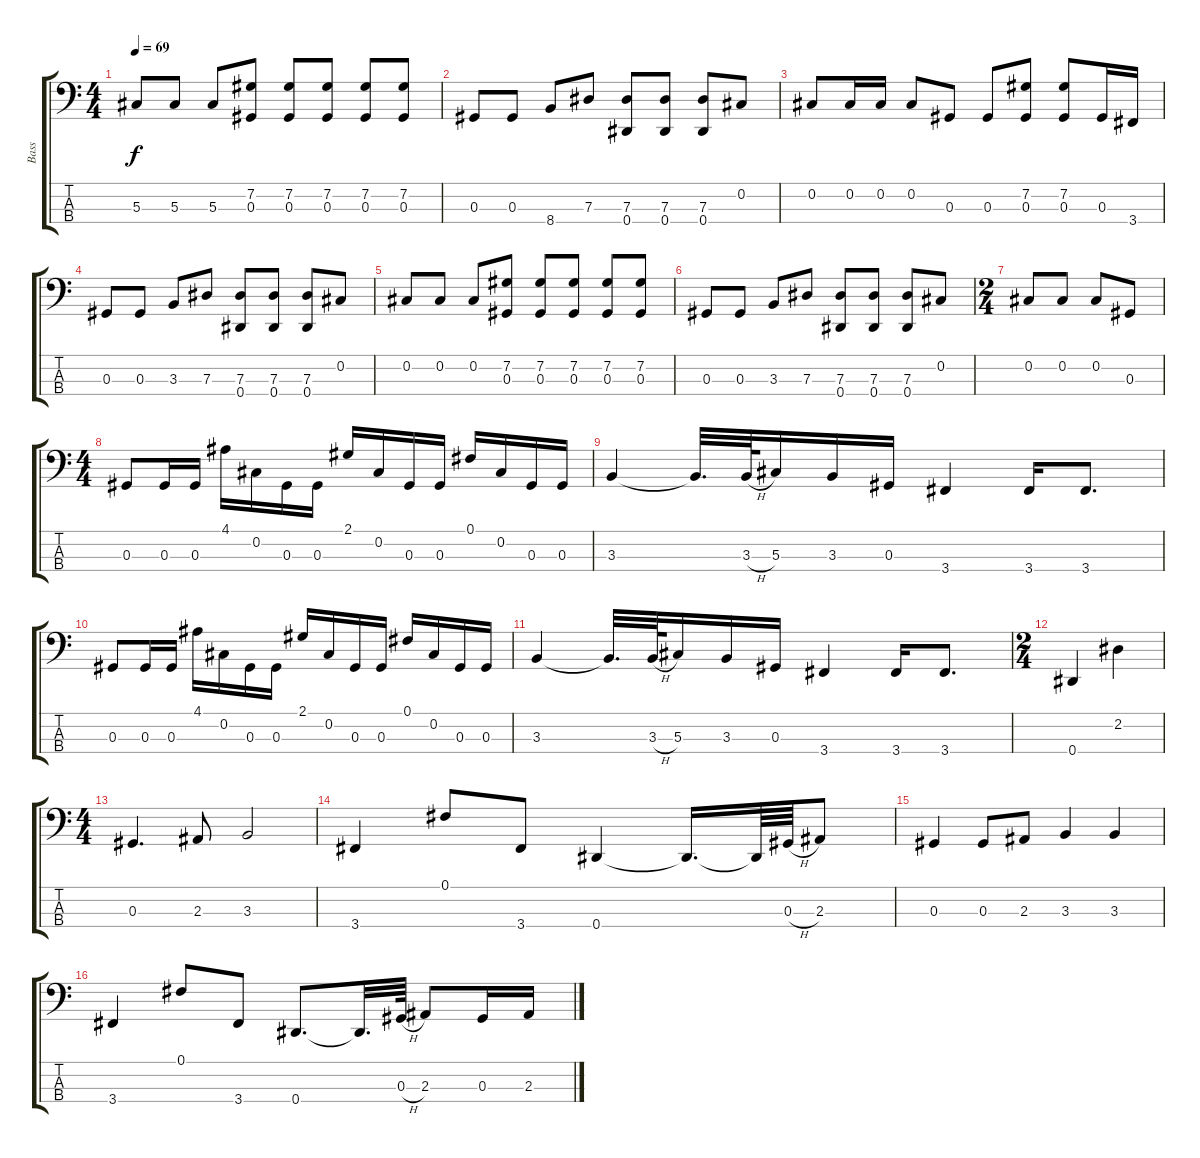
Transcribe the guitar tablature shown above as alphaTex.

\track ("Bass" "Bass") {instrument electricbasspick}
\staff {score tabs}
\tuning (Gb2 Db2 Ab1 Eb1) {hide}
\ts (4 4)
\tempo 69
\clef f4
\ks c
5.3.8{dy f} 5.3.8 5.3.8 (7.2 0.3).8 (7.2 0.3).8 (7.2 0.3).8 (7.2 0.3).8 (7.2 0.3).8 |
0.3.8 0.3.8 8.4.8 7.3.8 (7.3 0.4).8 (7.3 0.4).8 (7.3 0.4).8 0.2.8 |
0.2.8 0.2.16 0.2.16 0.2.8 0.3.8 0.3.8 (7.2 0.3).8 (7.2 0.3).8 0.3.16 3.4.16 |
0.3.8 0.3.8 3.3.8 7.3.8 (7.3 0.4).8 (7.3 0.4).8 (7.3 0.4).8 0.2.8 |
0.2.8 0.2.8 0.2.8 (7.2 0.3).8 (7.2 0.3).8 (7.2 0.3).8 (7.2 0.3).8 (7.2 0.3).8 |
0.3.8 0.3.8 3.3.8 7.3.8 (7.3 0.4).8 (7.3 0.4).8 (7.3 0.4).8 0.2.8 |
\ts (2 4)
0.2.8 0.2.8 0.2.8 0.3.8 |
\ts (4 4)
0.3.8 0.3.16 0.3.16 4.1.16 0.2.16 0.3.16 0.3.16 2.1.16 0.2.16 0.3.16 0.3.16 0.1.16 0.2.16 0.3.16 0.3.16 |
3.3.4 3.3{t}.32{d} 3.3{h}.64 5.3.16 3.3.16 0.3.16 3.4.4 3.4.16 3.4.8{d} |
0.3.8 0.3.16 0.3.16 4.1.16 0.2.16 0.3.16 0.3.16 2.1.16 0.2.16 0.3.16 0.3.16 0.1.16 0.2.16 0.3.16 0.3.16 |
3.3.4 3.3{t}.32{d} 3.3{h}.64 5.3.16 3.3.16 0.3.16 3.4.4 3.4.16 3.4.8{d} |
\ts (2 4)
0.4.4 2.2.4 |
\ts (4 4)
0.3.4{d} 2.3.8 3.3.2 |
3.4.4 0.1.8 3.4.8 0.4.4 0.4{t}.16{d} 0.4{t}.64 0.3{h}.64 2.3.8 |
0.3.4 0.3.8 2.3.8 3.3.4 3.3.4 |
3.4.4 0.1.8 3.4.8 0.4.8{d} 0.4{t}.32{d} 0.3{h}.64 2.3.8 0.3.16 2.3.16
